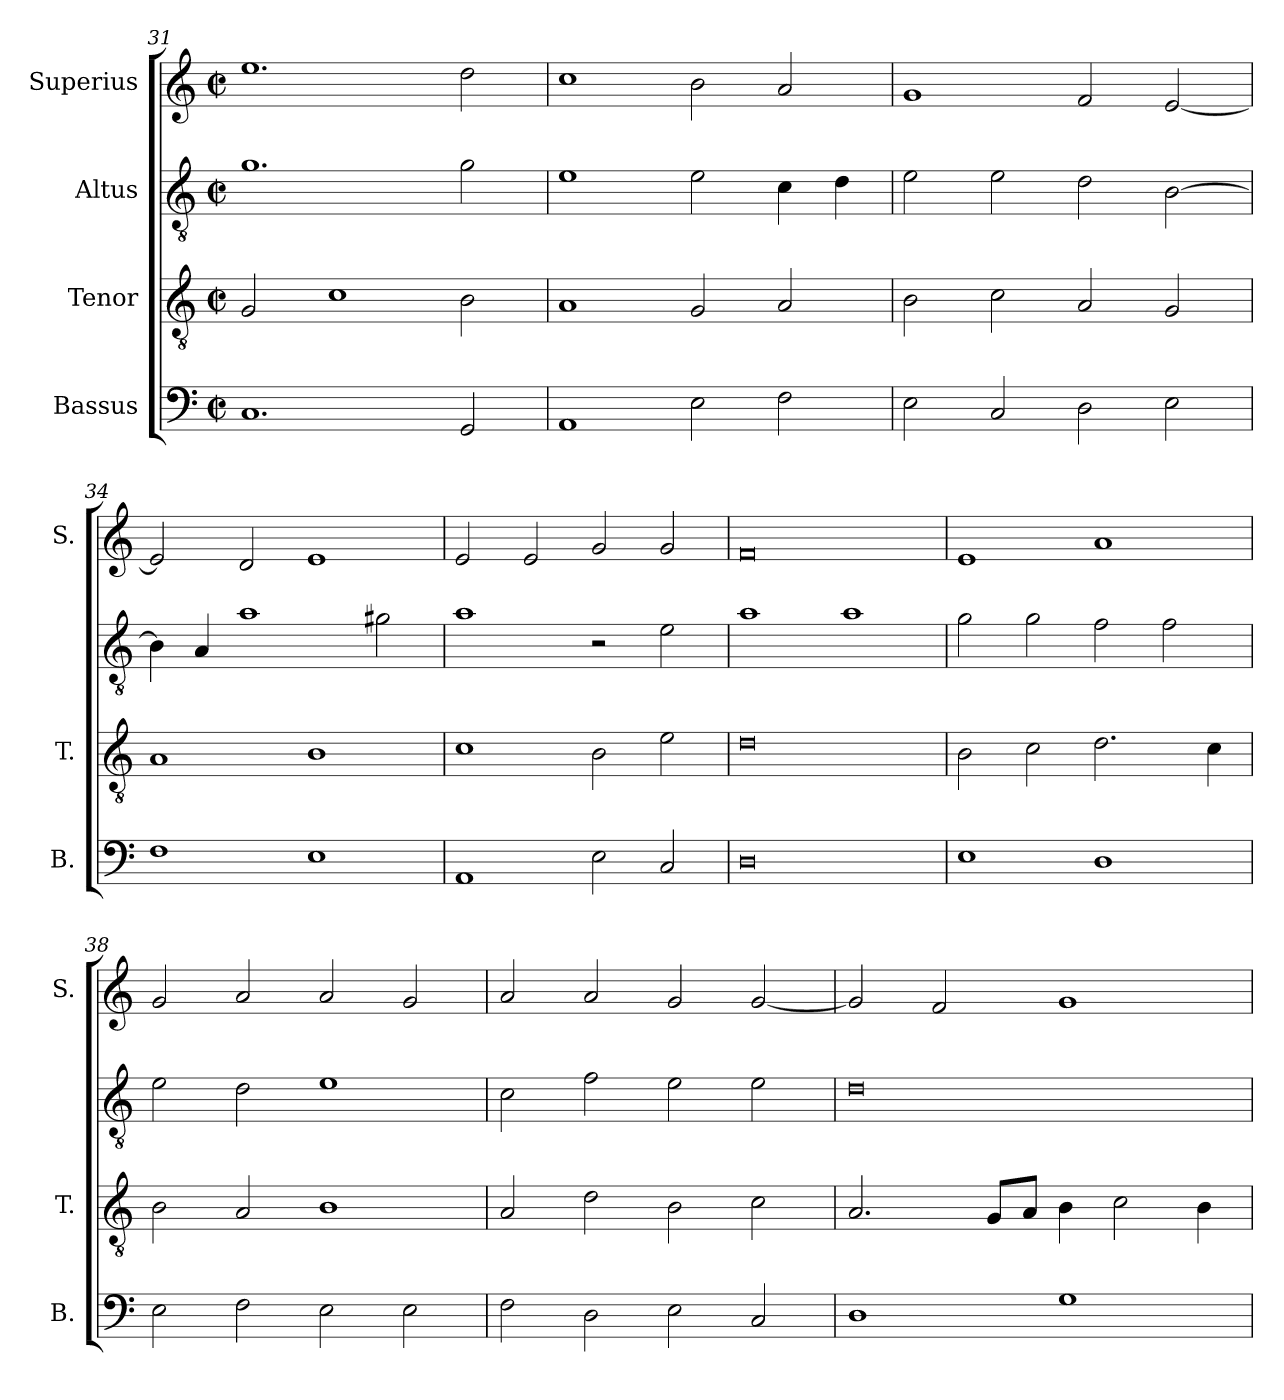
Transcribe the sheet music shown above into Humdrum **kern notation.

**kern	**kern	**kern	**kern
*part4	*part3	*part2	*part1
*staff4	*staff3	*staff2	*staff1
*I"Bassus	*I"Tenor	*I"Altus	*I"Superius
*I'B.	*I'T.	*	*I'S.
!!LO:PB:g=z
*clefF4	*clefGv2	*clefGv2	*clefG2
*	*ITrd7c12	*ITrd7c12	*
*k[]	*k[]	*k[]	*k[]
*C:	*C:	*C:	*C:
*M2/2	*M2/2	*M2/2	*M2/2
*met(c|)	*met(c|)	*met(c|)	*met(c|)
=31	=31	=31	=31
1.Ci	2GGi/	1.Gi	1.eei
.	1Ci	.	.
2GGi/	2BBi\	2Gi\	2ddi\
=32	=32	=32	=32
1AAi	1AAi	1Ei	1cci
2Ei\	2GGi/	2Ei\	2bi\
2Fi\	2AAi/	4Ci\	2ai/
.	.	4Di\	.
=33	=33	=33	=33
2Ei\	2BBi\	2Ei\	1gi
2Ci/	2Ci\	2Ei\	.
2Di\	2AAi/	2Di\	2fi/
2Ei\	2GGi/	[>2BBi\	[<2ei/
=34	=34	=34	=34
1Fi	1AAi	4BBi\]	2ei/]
.	.	4AAi/	.
.	.	1Ai	2di/
1Ei	1BBi	.	1ei
.	.	2G#Xi\	.
=35	=35	=35	=35
1AAi	1Ci	1Ai	2ei/
.	.	.	2ei/
2Ei\	2BBi\	2r	2gi/
2Ci/	2Ei\	2Ei\	2gi/
!!LO:LB:g=z
=36	=36	=36	=36
0Di	0Di	1Ai	0fi
.	.	1Ai	.
=37	=37	=37	=37
1Ei	2BBi\	2Gi\	1ei
.	2Ci\	2Gi\	.
1Di	2.Di\	2Fi\	1ai
.	.	2Fi\	.
.	4Ci\	.	.
=38	=38	=38	=38
2Ei\	2BBi\	2Ei\	2gi/
2Fi\	2AAi/	2Di\	2ai/
2Ei\	1BBi	1Ei	2ai/
2Ei\	.	.	2gi/
=39	=39	=39	=39
2Fi\	2AAi/	2Ci\	2ai/
2Di\	2Di\	2Fi\	2ai/
2Ei\	2BBi\	2Ei\	2gi/
2Ci/	2Ci\	2Ei\	[<2gi/
=40	=40	=40	=40
1Di	2.AAi/	0Di	2gi/]
.	.	.	2fi/
.	8GGi/L	.	.
.	8AAi/J	.	.
1Gi	4BBi\	.	1gi
.	2Ci\	.	.
.	4BBi\	.	.
=	=	=	=
*-	*-	*-	*-
